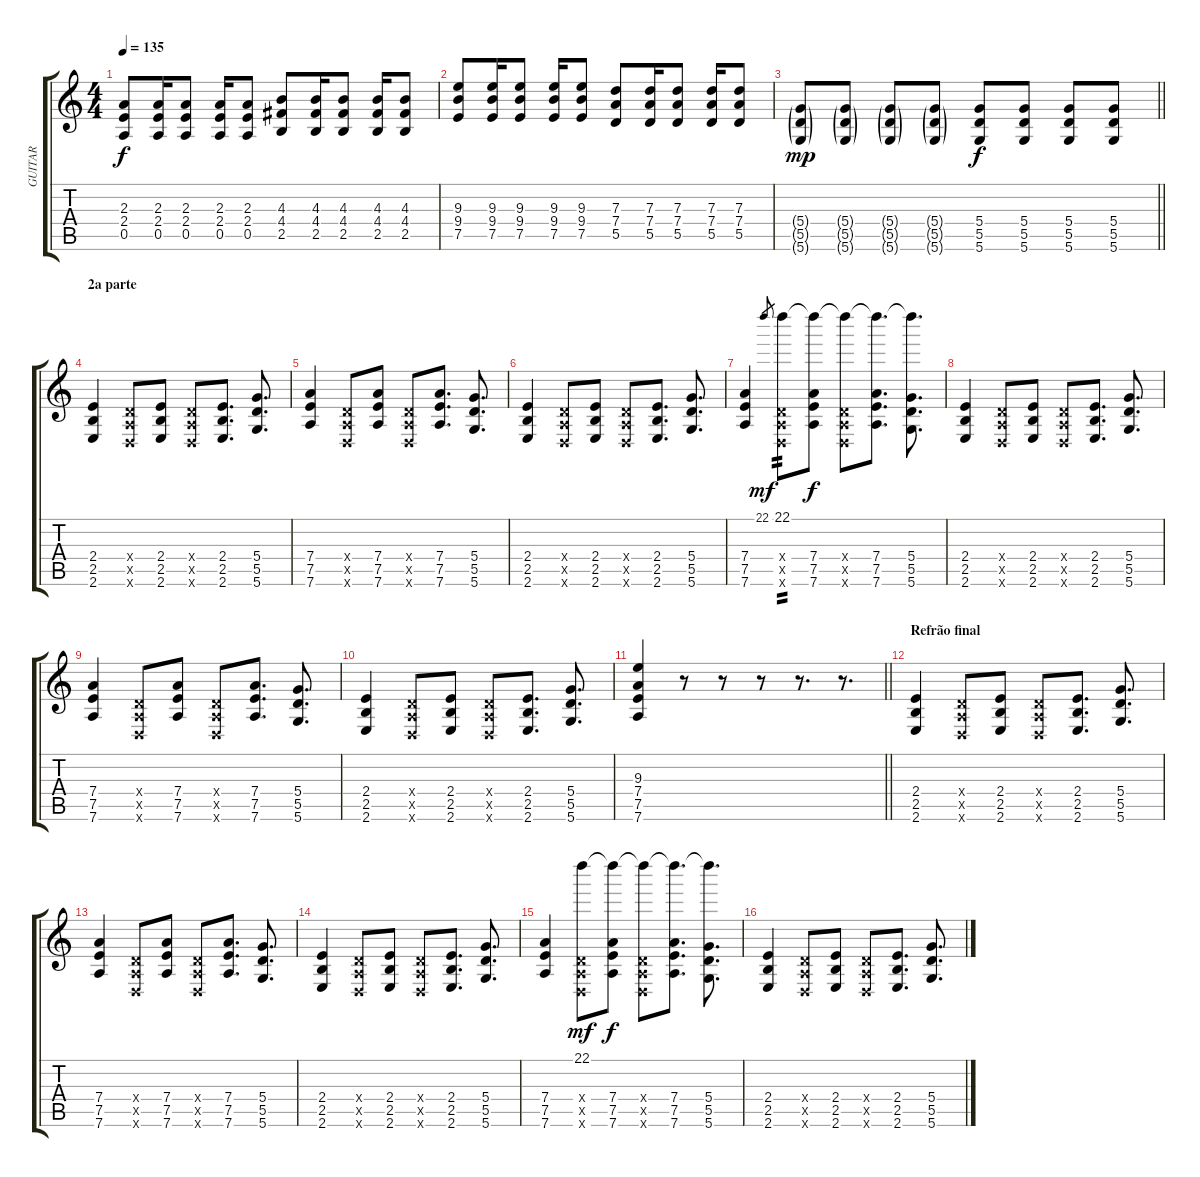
\track ("GUITAR" "GUITAR") {instrument overdrivenguitar}
\staff {score tabs}
\tuning (E4 B3 G3 D3 A2 D2) {hide}
\ts (4 4)
\tempo 135
\clef g2
\ks c
(2.3 2.4 0.5).8{dy f} (2.3 2.4 0.5).16 (2.3 2.4 0.5).8 (2.3 2.4 0.5).16 (2.3 2.4 0.5).8 (4.3 4.4 2.5).8 (4.3 4.4 2.5).16 (4.3 4.4 2.5).8 (4.3 4.4 2.5).16 (4.3 4.4 2.5).8 |
(9.3 9.4 7.5).8 (9.3 9.4 7.5).16 (9.3 9.4 7.5).8 (9.3 9.4 7.5).16 (9.3 9.4 7.5).8 (7.3 7.4 5.5).8 (7.3 7.4 5.5).16 (7.3 7.4 5.5).8 (7.3 7.4 5.5).16 (7.3 7.4 5.5).8 |
\barLineRight lightlight
(5.4{g} 5.5{g} 5.6{g}).8{dy mp} (5.4{g} 5.5{g} 5.6{g}).8 (5.4{g} 5.5{g} 5.6{g}).8 (5.4{g} 5.5{g} 5.6{g}).8 (5.4 5.5 5.6).8{dy f} (5.4 5.5 5.6).8 (5.4 5.5 5.6).8 (5.4 5.5 5.6).8 |
\section ("" "2a parte")
(2.4 2.5 2.6).4 (0.4{x} 0.5{x} 0.6{x}).8 (2.4 2.5 2.6).8 (0.4{x} 0.5{x} 0.6{x}).8 (2.4 2.5 2.6).8{d} (5.4 5.5 5.6).8{d} |
(7.4 7.5 7.6).4 (0.4{x} 0.5{x} 0.6{x}).8 (7.4 7.5 7.6).8 (0.4{x} 0.5{x} 0.6{x}).8 (7.4 7.5 7.6).8{d} (5.4 5.5 5.6).8{d} |
(2.4 2.5 2.6).4 (0.4{x} 0.5{x} 0.6{x}).8 (2.4 2.5 2.6).8 (0.4{x} 0.5{x} 0.6{x}).8 (2.4 2.5 2.6).8{d} (5.4 5.5 5.6).8{d} |
(7.4 7.5 7.6).4 22.1.8{gr dy mf} (22.1 0.4{x} 0.5{x} 0.6{x}).8{tp 2} (22.1{t} 7.4 7.5 7.6).8{dy f} (22.1{t} 0.4{x} 0.5{x} 0.6{x}).8 (22.1{t} 7.4 7.5 7.6).8{d} (22.1{t} 5.4 5.5 5.6).8{d} |
(2.4 2.5 2.6).4 (0.4{x} 0.5{x} 0.6{x}).8 (2.4 2.5 2.6).8 (0.4{x} 0.5{x} 0.6{x}).8 (2.4 2.5 2.6).8{d} (5.4 5.5 5.6).8{d} |
(7.4 7.5 7.6).4 (0.4{x} 0.5{x} 0.6{x}).8 (7.4 7.5 7.6).8 (0.4{x} 0.5{x} 0.6{x}).8 (7.4 7.5 7.6).8{d} (5.4 5.5 5.6).8{d} |
(2.4 2.5 2.6).4 (0.4{x} 0.5{x} 0.6{x}).8 (2.4 2.5 2.6).8 (0.4{x} 0.5{x} 0.6{x}).8 (2.4 2.5 2.6).8{d} (5.4 5.5 5.6).8{d} |
\barLineRight lightlight
(9.3 7.4 7.5 7.6).4 r.8 r.8 r.8 r.8{d} r.8{d} |
\section ("" "Refrão final")
(2.4 2.5 2.6).4 (0.4{x} 0.5{x} 0.6{x}).8 (2.4 2.5 2.6).8 (0.4{x} 0.5{x} 0.6{x}).8 (2.4 2.5 2.6).8{d} (5.4 5.5 5.6).8{d} |
(7.4 7.5 7.6).4 (0.4{x} 0.5{x} 0.6{x}).8 (7.4 7.5 7.6).8 (0.4{x} 0.5{x} 0.6{x}).8 (7.4 7.5 7.6).8{d} (5.4 5.5 5.6).8{d} |
(2.4 2.5 2.6).4 (0.4{x} 0.5{x} 0.6{x}).8 (2.4 2.5 2.6).8 (0.4{x} 0.5{x} 0.6{x}).8 (2.4 2.5 2.6).8{d} (5.4 5.5 5.6).8{d} |
(7.4 7.5 7.6).4 (22.1 0.4{x} 0.5{x} 0.6{x}).8{dy mf} (22.1{t} 7.4 7.5 7.6).8{dy f} (22.1{t} 0.4{x} 0.5{x} 0.6{x}).8 (22.1{t} 7.4 7.5 7.6).8{d} (22.1{t} 5.4 5.5 5.6).8{d} |
(2.4 2.5 2.6).4 (0.4{x} 0.5{x} 0.6{x}).8 (2.4 2.5 2.6).8 (0.4{x} 0.5{x} 0.6{x}).8 (2.4 2.5 2.6).8{d} (5.4 5.5 5.6).8{d}
